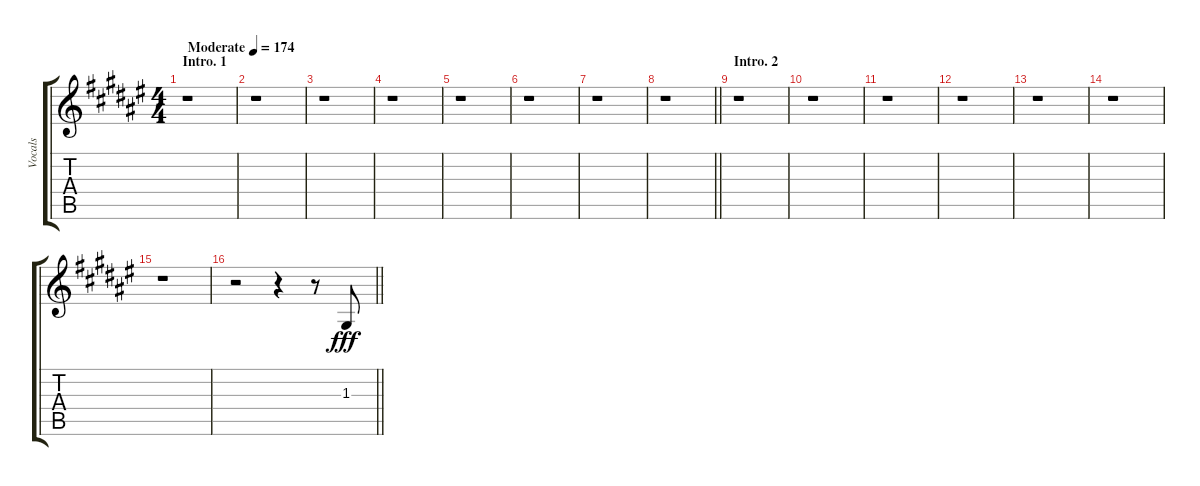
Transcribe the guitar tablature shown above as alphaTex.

\track ("Vocals" "Vocals") {instrument voiceoohs}
\staff {score tabs}
\tuning (E4 B3 G3 D3 A2 E2) {hide}
\ts (4 4)
\section ("" "Intro. 1")
\tempo (174 "Moderate")
\clef g2
\ks f#
r.1{dy fff instrument voiceoohs} |
r.1 |
r.1 |
r.1 |
r.1 |
r.1 |
r.1 |
\barLineRight lightlight
r.1 |
\section ("" "Intro. 2")
r.1 |
r.1 |
r.1 |
r.1 |
r.1 |
r.1 |
r.1 |
\barLineRight lightlight
r.2 r.4 r.8 1.3.8
